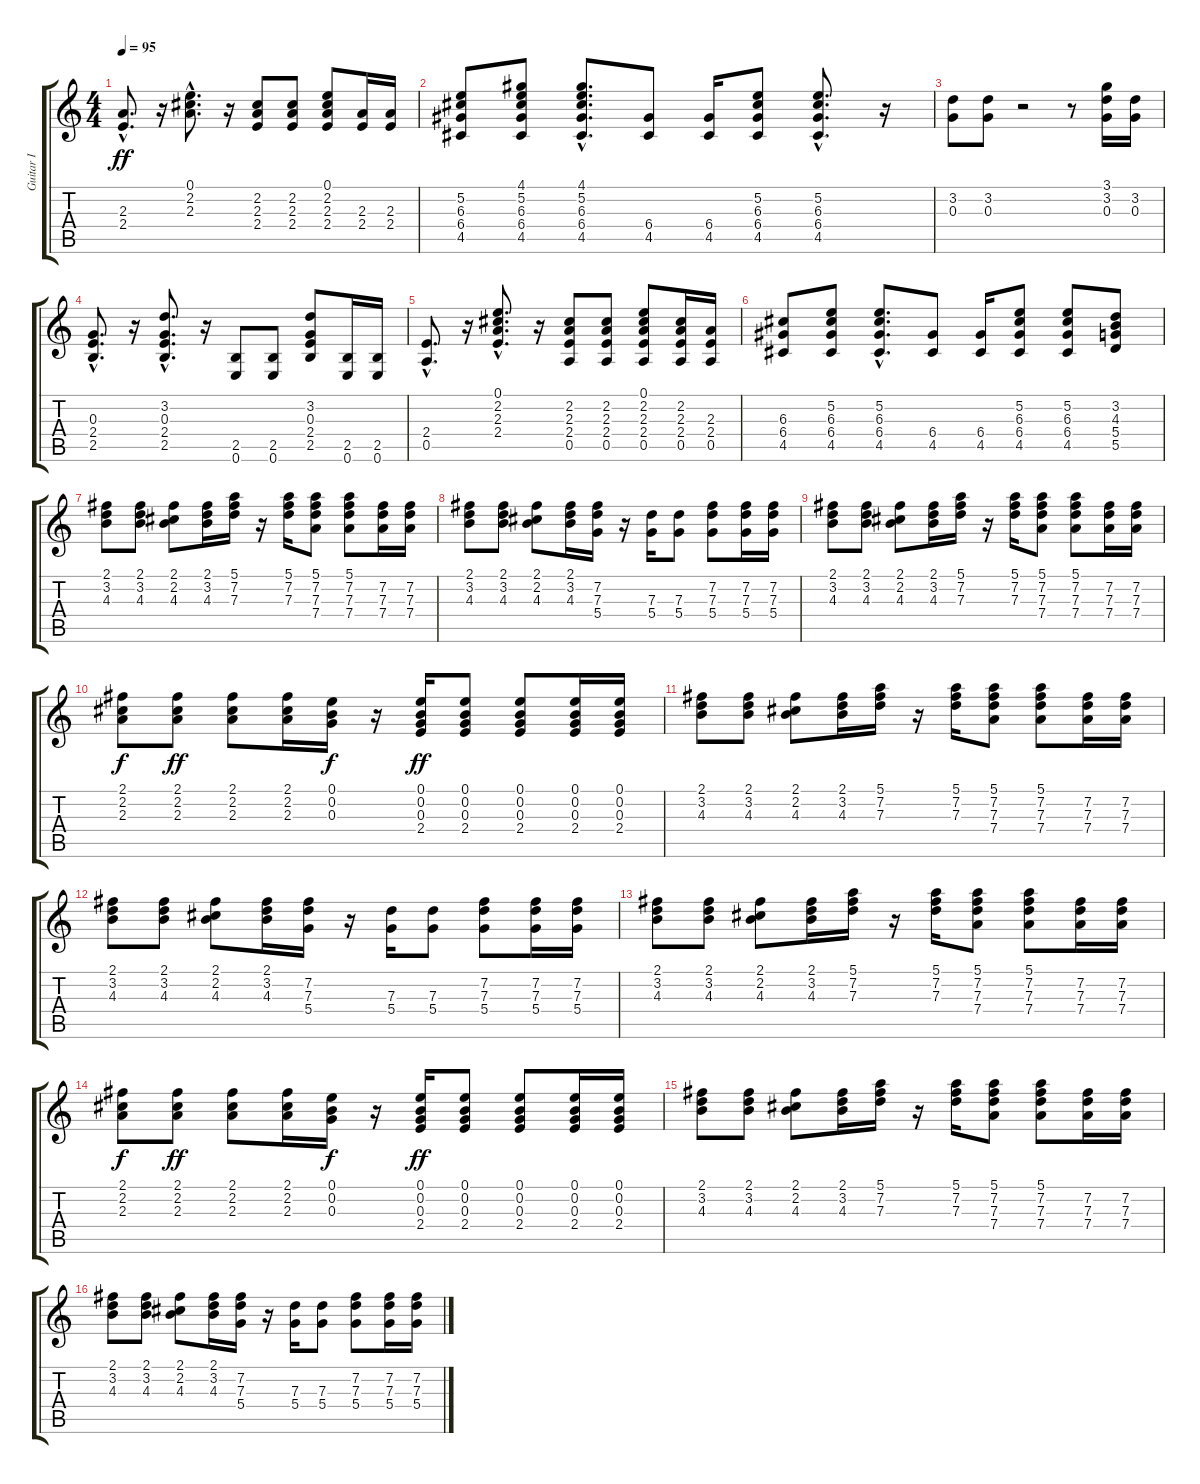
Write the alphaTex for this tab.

\track ("Guitar I" "Guitar I") {instrument electricguitarclean}
\staff {score tabs}
\tuning (E4 B3 G3 D3 A2 E2) {hide}
\ts (4 4)
\tempo 95
\clef g2
\ks c
(2.3{hac} 2.4{hac}).8{d dy ff} r.16 (0.1{hac} 2.2{hac} 2.3{hac}).8{d} r.16 (2.2 2.3 2.4).8 (2.2 2.3 2.4).8 (0.1 2.2 2.3 2.4).8 (2.3 2.4).16 (2.3 2.4).16 |
(5.2 6.3 6.4 4.5).8 (4.1 5.2 6.3 6.4 4.5).8 (4.1{hac} 5.2{hac} 6.3{hac} 6.4{hac} 4.5{hac}).8{d} (6.4 4.5).8 (6.4 4.5).16 (5.2 6.3 6.4 4.5).8 (5.2{hac} 6.3{hac} 6.4{hac} 4.5{hac}).8{d} r.16 |
(3.2 0.3).8 (3.2 0.3).8 r.2 r.8 (3.1 3.2 0.3).16 (3.2 0.3).16 |
(0.3{hac} 2.4{hac} 2.5{hac}).8{d} r.16 (3.2{hac} 0.3{hac} 2.4{hac} 2.5{hac}).8{d} r.16 (2.5 0.6).8 (2.5 0.6).8 (3.2 0.3 2.4 2.5).8 (2.5 0.6).16 (2.5 0.6).16 |
(2.4{hac} 0.5{hac}).8{d} r.16 (0.1{hac} 2.2{hac} 2.3{hac} 2.4{hac}).8{d} r.16 (2.2 2.3 2.4 0.5).8 (2.2 2.3 2.4 0.5).8 (0.1 2.2 2.3 2.4 0.5).8 (2.2 2.3 2.4 0.5).16 (2.3 2.4 0.5).16 |
(6.3 6.4 4.5).8 (5.2 6.3 6.4 4.5).8 (5.2{hac} 6.3{hac} 6.4{hac} 4.5{hac}).8{d} (6.4 4.5).8 (6.4 4.5).16 (5.2 6.3 6.4 4.5).8 (5.2 6.3 6.4 4.5).8 (3.2 4.3 5.4 5.5).8 |
(2.1 3.2 4.3).8 (2.1 3.2 4.3).8 (2.1 2.2 4.3).8 (2.1 3.2 4.3).16 (5.1 7.2 7.3).16 r.16 (5.1 7.2 7.3).16 (5.1 7.2 7.3 7.4).8 (5.1 7.2 7.3 7.4).8 (7.2 7.3 7.4).16 (7.2 7.3 7.4).16 |
(2.1 3.2 4.3).8 (2.1 3.2 4.3).8 (2.1 2.2 4.3).8 (2.1 3.2 4.3).16 (7.2 7.3 5.4).16 r.16 (7.3 5.4).16 (7.3 5.4).8 (7.2 7.3 5.4).8 (7.2 7.3 5.4).16 (7.2 7.3 5.4).16 |
(2.1 3.2 4.3).8 (2.1 3.2 4.3).8 (2.1 2.2 4.3).8 (2.1 3.2 4.3).16 (5.1 7.2 7.3).16 r.16 (5.1 7.2 7.3).16 (5.1 7.2 7.3 7.4).8 (5.1 7.2 7.3 7.4).8 (7.2 7.3 7.4).16 (7.2 7.3 7.4).16 |
(2.1 2.2 2.3).8{dy f} (2.1 2.2 2.3).8{dy ff} (2.1 2.2 2.3).8 (2.1 2.2 2.3).16 (0.1 0.2 0.3).16{dy f} r.16 (0.1 0.2 0.3 2.4).16{dy ff} (0.1 0.2 0.3 2.4).8 (0.1 0.2 0.3 2.4).8 (0.1 0.2 0.3 2.4).16 (0.1 0.2 0.3 2.4).16 |
(2.1 3.2 4.3).8 (2.1 3.2 4.3).8 (2.1 2.2 4.3).8 (2.1 3.2 4.3).16 (5.1 7.2 7.3).16 r.16 (5.1 7.2 7.3).16 (5.1 7.2 7.3 7.4).8 (5.1 7.2 7.3 7.4).8 (7.2 7.3 7.4).16 (7.2 7.3 7.4).16 |
(2.1 3.2 4.3).8 (2.1 3.2 4.3).8 (2.1 2.2 4.3).8 (2.1 3.2 4.3).16 (7.2 7.3 5.4).16 r.16 (7.3 5.4).16 (7.3 5.4).8 (7.2 7.3 5.4).8 (7.2 7.3 5.4).16 (7.2 7.3 5.4).16 |
(2.1 3.2 4.3).8 (2.1 3.2 4.3).8 (2.1 2.2 4.3).8 (2.1 3.2 4.3).16 (5.1 7.2 7.3).16 r.16 (5.1 7.2 7.3).16 (5.1 7.2 7.3 7.4).8 (5.1 7.2 7.3 7.4).8 (7.2 7.3 7.4).16 (7.2 7.3 7.4).16 |
(2.1 2.2 2.3).8{dy f} (2.1 2.2 2.3).8{dy ff} (2.1 2.2 2.3).8 (2.1 2.2 2.3).16 (0.1 0.2 0.3).16{dy f} r.16 (0.1 0.2 0.3 2.4).16{dy ff} (0.1 0.2 0.3 2.4).8 (0.1 0.2 0.3 2.4).8 (0.1 0.2 0.3 2.4).16 (0.1 0.2 0.3 2.4).16 |
(2.1 3.2 4.3).8 (2.1 3.2 4.3).8 (2.1 2.2 4.3).8 (2.1 3.2 4.3).16 (5.1 7.2 7.3).16 r.16 (5.1 7.2 7.3).16 (5.1 7.2 7.3 7.4).8 (5.1 7.2 7.3 7.4).8 (7.2 7.3 7.4).16 (7.2 7.3 7.4).16 |
(2.1 3.2 4.3).8 (2.1 3.2 4.3).8 (2.1 2.2 4.3).8 (2.1 3.2 4.3).16 (7.2 7.3 5.4).16 r.16 (7.3 5.4).16 (7.3 5.4).8 (7.2 7.3 5.4).8 (7.2 7.3 5.4).16 (7.2 7.3 5.4).16
